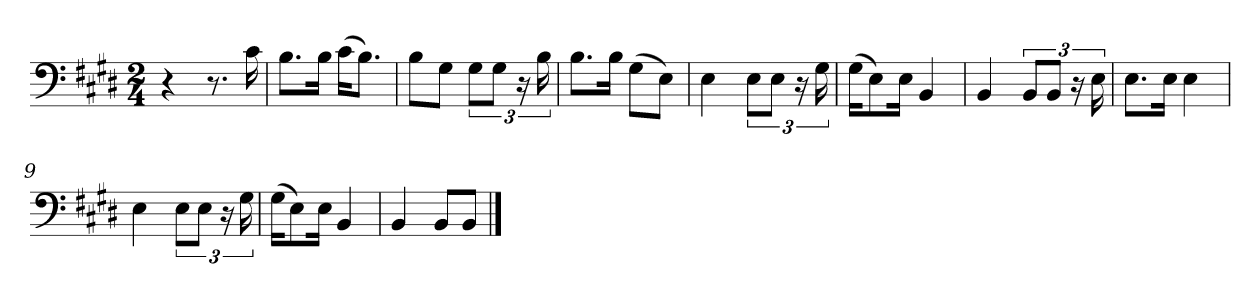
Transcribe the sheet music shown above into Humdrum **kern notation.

**kern
*part1
*staff1
*clefF4
*k[f#c#g#d#]
*M2/4
=1
4r
8.r
16c#\
=2
8.B\L
16B\Jk
(16c#\KL
8.B\J)
=3
8B\L
8G#\J
12G#\L
12G#\J
24r
24B\
=4
8.B\L
16B\Jk
(8G#\L
8E\J)
=5
4E\
12E\L
12E\J
24r
24G#\
=6
(16G#\KL
8E\)
16E\Jk
4BB/
=7
4BB/
12BB/L
12BB/J
24r
24E\
=8
8.E\L
16E\Jk
4E\
=9
4E\
12E\L
12E\J
24r
24G#\
=10
(16G#\KL
8E\)
16E\Jk
4BB/
=11
4BB/
8BB/L
8BB/J
==
*-
